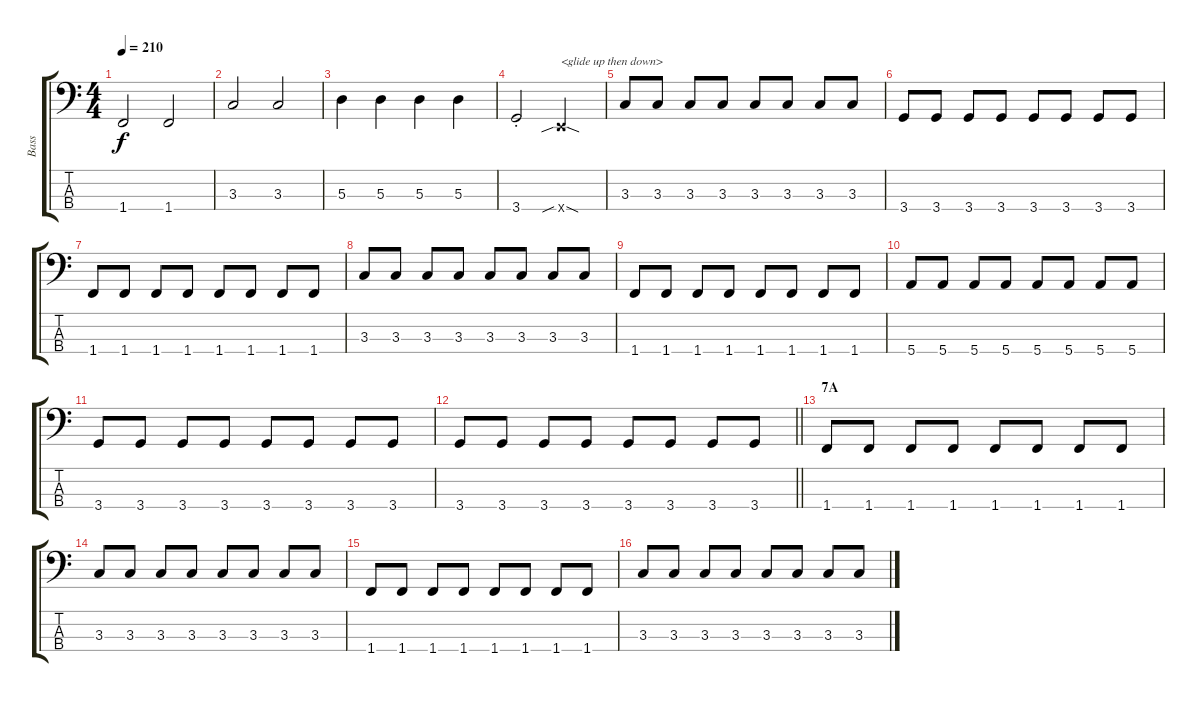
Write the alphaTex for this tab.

\track ("Bass" "Bass") {instrument electricbasspick}
\staff {score tabs}
\tuning (G2 D2 A1 E1) {hide}
\ts (4 4)
\tempo 210
\clef f4
\ks c
1.4.2{dy f} 1.4.2 |
3.3.2 3.3.2 |
5.3.4 5.3.4 5.3.4 5.3.4 |
3.4{st}.2 0.4{sib sod x}.2{txt "<glide up then down>"} |
3.3.8 3.3.8 3.3.8 3.3.8 3.3.8 3.3.8 3.3.8 3.3.8 |
3.4.8 3.4.8 3.4.8 3.4.8 3.4.8 3.4.8 3.4.8 3.4.8 |
1.4.8 1.4.8 1.4.8 1.4.8 1.4.8 1.4.8 1.4.8 1.4.8 |
3.3.8 3.3.8 3.3.8 3.3.8 3.3.8 3.3.8 3.3.8 3.3.8 |
1.4.8 1.4.8 1.4.8 1.4.8 1.4.8 1.4.8 1.4.8 1.4.8 |
5.4.8 5.4.8 5.4.8 5.4.8 5.4.8 5.4.8 5.4.8 5.4.8 |
3.4.8 3.4.8 3.4.8 3.4.8 3.4.8 3.4.8 3.4.8 3.4.8 |
\barLineRight lightlight
3.4.8 3.4.8 3.4.8 3.4.8 3.4.8 3.4.8 3.4.8 3.4.8 |
\section ("" "7A")
1.4.8 1.4.8 1.4.8 1.4.8 1.4.8 1.4.8 1.4.8 1.4.8 |
3.3.8 3.3.8 3.3.8 3.3.8 3.3.8 3.3.8 3.3.8 3.3.8 |
1.4.8 1.4.8 1.4.8 1.4.8 1.4.8 1.4.8 1.4.8 1.4.8 |
3.3.8 3.3.8 3.3.8 3.3.8 3.3.8 3.3.8 3.3.8 3.3.8
